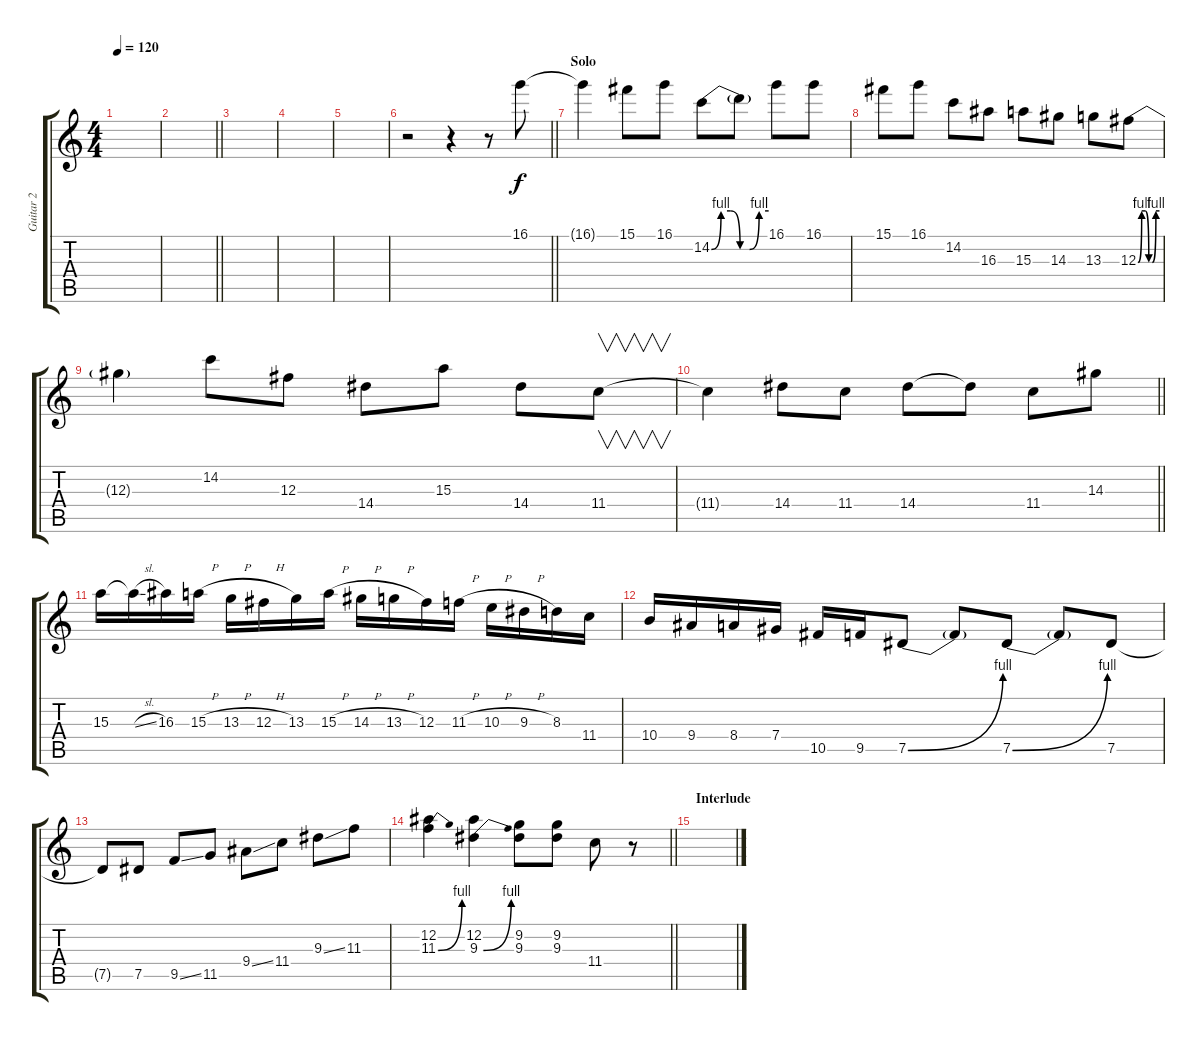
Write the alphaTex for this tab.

\track ("Guitar 2" "Guitar 2") {instrument distortionguitar}
\staff {score tabs}
\tuning (Eb4 Bb3 Gb3 Db3 Ab2 Eb2) {hide}
\ts (4 4)
\tempo 120
\clef g2
\ks c
|
\barLineRight lightlight
|
|
|
|
\barLineRight lightlight
r.2 r.4 r.8 16.1.8 |
\section ("" "Solo")
16.1{t}.4 15.1.8 16.1.8 14.2{be (custom 0 0 10 4 20 4 30 0 40 0 50 4 60 4)}.8 14.2{t}.8 16.1.8 16.1.8 |
15.1.8 16.1.8 14.2.8 16.3.8 15.3.8 14.3.8 13.3.8 12.3{be (custom 0 0 10 4 20 4 30 0 40 0 50 4 60 4)}.8 |
12.3{t}.4 14.2.8 12.3.8 14.4.8 15.3.8 14.4.8 11.4.8{v} |
\barLineRight lightlight
11.4{t}.4 14.4.8 11.4.8 14.4.8 14.4{t}.8 11.4.8 14.3.8 |
15.3.16 15.3{sl t}.16 16.3.16 15.3{h}.16 13.3{h}.16 12.3{h}.16 13.3.16 15.3{h}.16 14.3{h}.16 13.3{h}.16 12.3.16 11.3{h}.16 10.3{h}.16 9.3{h}.16 8.3.16 11.4.16 |
10.4.16 9.4.16 8.4.16 7.4.16 10.5.16 9.5.16 7.5{be (bend 0 0 60 4)}.8 7.5{t}.8 7.5{be (bend 0 0 60 4)}.8 7.5{t}.8 7.5.8 |
7.5{t}.8 7.5.8 9.5{ss}.8 11.5.8 9.4{ss}.8 11.4.8 9.3{ss}.8 11.3.8 |
\barLineRight lightlight
(12.2 11.3{be (bend 0 0 60 4)}).4 (12.2 9.3{be (bend 0 0 60 4)}).4 (9.2 9.3).8 (9.2 9.3).8 11.4.8 r.8 |
\section ("" "Interlude")
